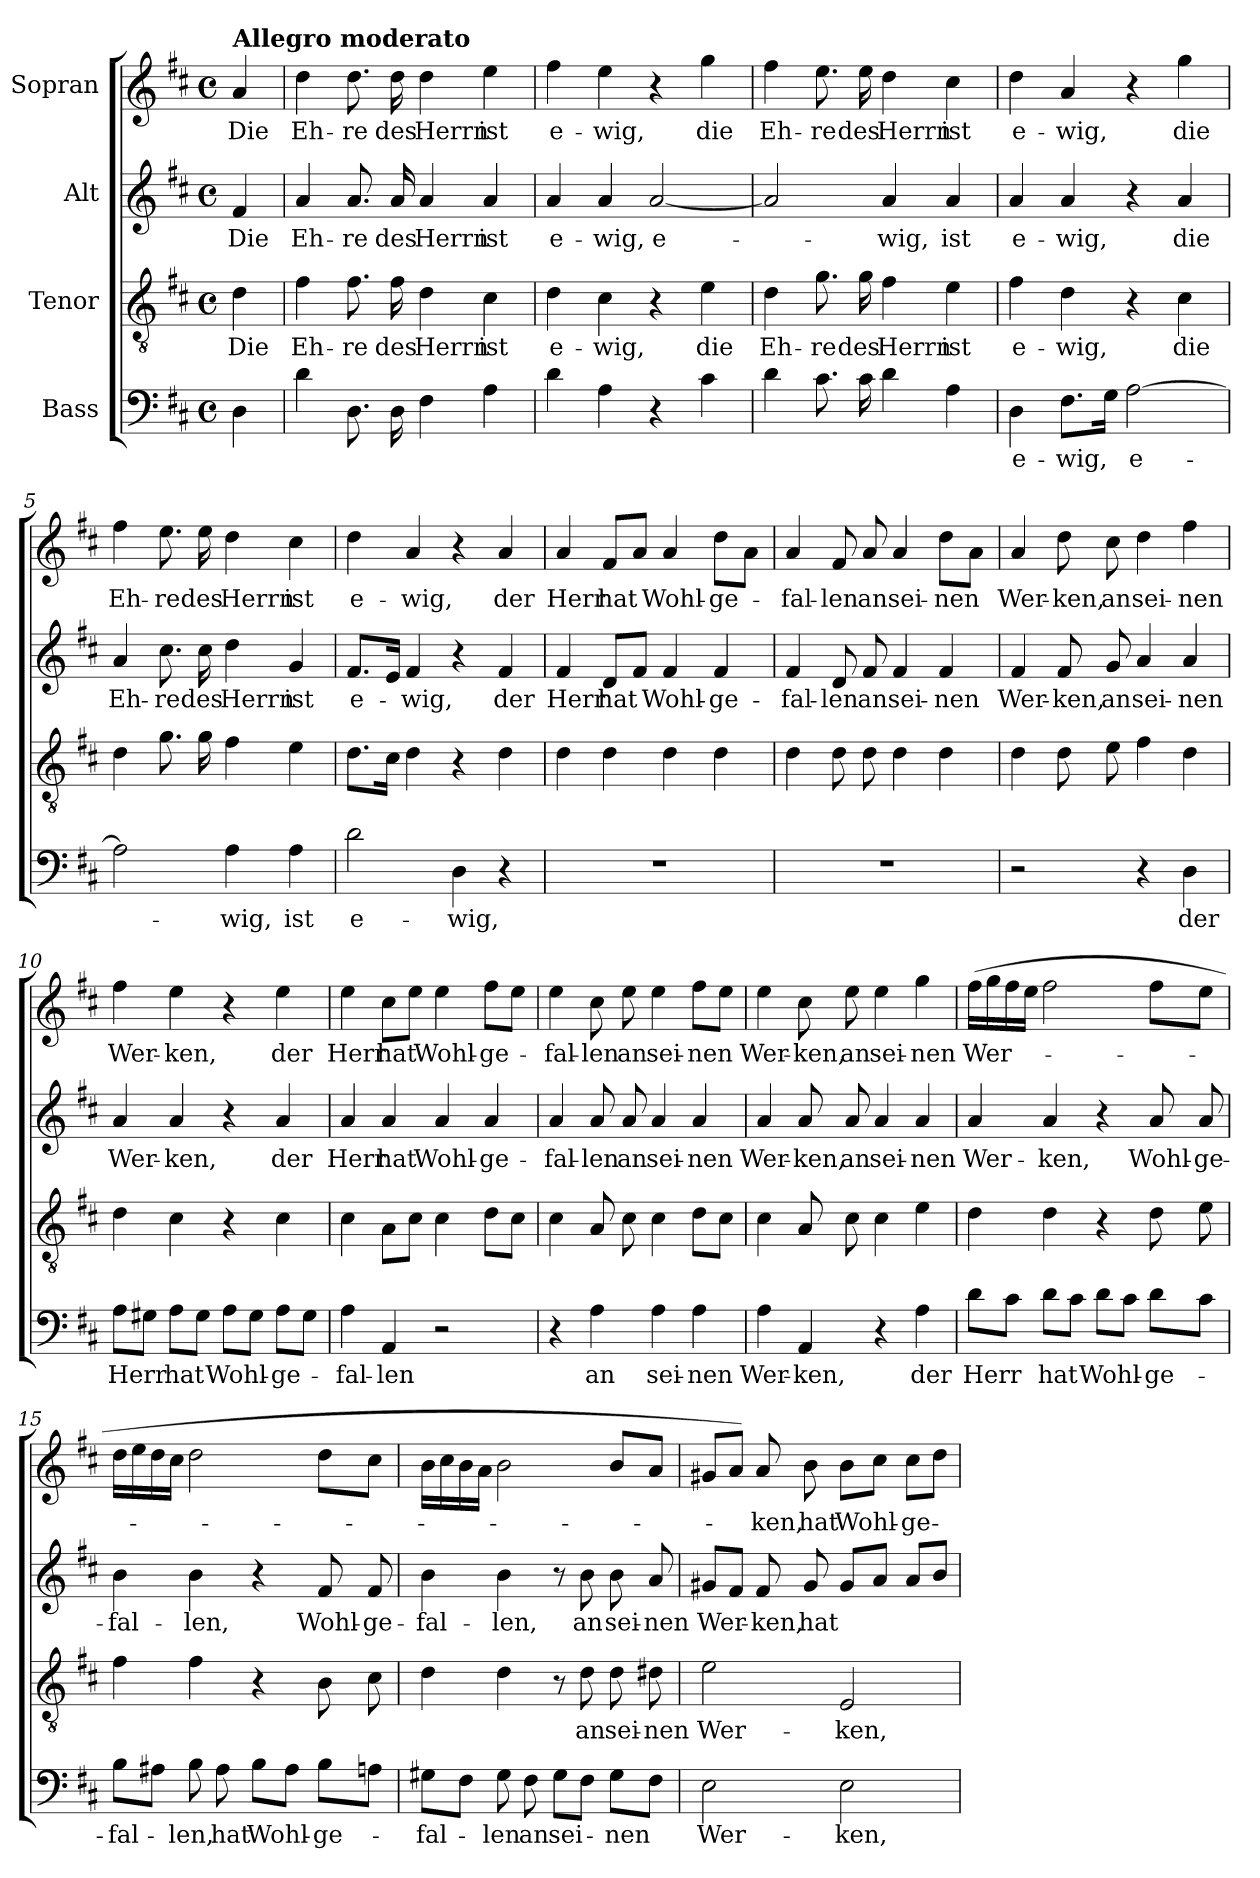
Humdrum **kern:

**kern	**text	**kern	**text	**kern	**text	**kern	**text
*part4	*part4	*part3	*part3	*part2	*part2	*part1	*part1
*staff4	*staff4	*staff3	*staff3	*staff2	*staff2	*staff1	*staff1
*I"Bass	*	*I"Tenor	*	*I"Alt	*	*I"Sopran	*
*clefF4	*	*clefGv2	*	*clefG2	*	*clefG2	*
*k[f#c#]	*	*k[f#c#]	*	*k[f#c#]	*	*k[f#c#]	*
*D:	*	*D:	*	*D:	*	*D:	*
*M4/4	*	*M4/4	*	*M4/4	*	*M4/4	*
*met(c)	*	*met(c)	*	*met(c)	*	*met(c)	*
=	=	=	=	=	=	=	=
!	!	!	!	!	!	!LO:TX:a:B:t=Allegro moderato	!
4D\	.	4d\	Die	4f#/	Die	4a/	Die
=1	=1	=1	=1	=1	=1	=1	=1
4d\	.	4f#\	Eh-	4a/	Eh-	4dd\	Eh-
8.D\	.	8.f#\	-re	8.a/	-re	8.dd\	-re
16D\	.	16f#\	des	16a/	des	16dd\	des
4F#\	.	4d\	Herrn	4a/	Herrn	4dd\	Herrn
4A\	.	4c#\	ist	4a/	ist	4ee\	ist
=2	=2	=2	=2	=2	=2	=2	=2
4d\	.	4d\	e-	4a/	e-	4ff#\	e-
4A\	.	4c#\	-wig,	4a/	-wig,	4ee\	-wig,
4r	.	4r	.	[2a/	e-	4r	.
4c#\	.	4e\	die	.	.	4gg\	die
=3	=3	=3	=3	=3	=3	=3	=3
4d\	.	4d\	Eh-	2a/]	.	4ff#\	Eh-
8.c#\	.	8.g\	-re	.	.	8.ee\	-re
16c#\	.	16g\	des	.	.	16ee\	des
4d\	.	4f#\	Herrn	4a/	-wig,	4dd\	Herrn
4A\	.	4e\	ist	4a/	ist	4cc#\	ist
=4	=4	=4	=4	=4	=4	=4	=4
4D\	e-	4f#\	e-	4a/	e-	4dd\	e-
8.F#\L	-wig,	4d\	-wig,	4a/	-wig,	4a/	-wig,
16G\Jk	.	.	.	.	.	.	.
[2A\	e-	4r	.	4r	.	4r	.
.	.	4c#\	die	4a/	die	4gg\	die
!!LO:LB:g=z
=5	=5	=5	=5	=5	=5	=5	=5
2A\]	.	4d\	.	4a/	Eh-	4ff#\	Eh-
.	.	8.g\	.	8.cc#\	-re	8.ee\	-re
.	.	16g\	.	16cc#\	des	16ee\	des
4A\	-wig,	4f#\	.	4dd\	Herrn	4dd\	Herrn
4A\	ist	4e\	.	4g/	ist	4cc#\	ist
=6	=6	=6	=6	=6	=6	=6	=6
2d\	e-	8.d\L	.	8.f#/L	e-	4dd\	e-
.	.	16c#\Jk	.	16e/Jk	.	.	.
.	.	4d\	.	4f#/	-wig,	4a/	-wig,
4D\	-wig,	4r	.	4r	.	4r	.
4r	.	4d\	.	4f#/	der	4a/	der
=7	=7	=7	=7	=7	=7	=7	=7
1r	.	4d\	.	4f#/	Herr	4a/	Herr
.	.	4d\	.	8d/L	hat	8f#/L	hat
.	.	.	.	8f#/J	.	8a/J	.
.	.	4d\	.	4f#/	Wohl-	4a/	Wohl-
.	.	4d\	.	4f#/	-ge-	8dd\L	-ge-
.	.	.	.	.	.	8a\J	.
=8	=8	=8	=8	=8	=8	=8	=8
1r	.	4d\	.	4f#/	-fal-	4a/	-fal-
.	.	8d\	.	8d/	-len	8f#/	-len
.	.	8d\	.	8f#/	an	8a/	an
.	.	4d\	.	4f#/	sei-	4a/	sei-
.	.	4d\	.	4f#/	-nen	8dd\L	-nen
.	.	.	.	.	.	8a\J	.
=9	=9	=9	=9	=9	=9	=9	=9
2r	.	4d\	.	4f#/	Wer-	4a/	Wer-
.	.	8d\	.	8f#/	-ken,	8dd\	-ken,
.	.	8e\	.	8g/	an	8cc#\	an
4r	.	4f#\	.	4a/	sei-	4dd\	sei-
4D\	der	4d\	.	4a/	-nen	4ff#\	-nen
!!LO:LB:g=z
=10	=10	=10	=10	=10	=10	=10	=10
8A\L	Herr	4d\	.	4a/	Wer-	4ff#\	Wer-
8G#X\J	.	.	.	.	.	.	.
8A\L	hat	4c#\	.	4a/	-ken,	4ee\	-ken,
8G#\J	.	.	.	.	.	.	.
8A\L	Wohl-	4r	.	4r	.	4r	.
8G#\J	.	.	.	.	.	.	.
8A\L	-ge-	4c#\	.	4a/	der	4ee\	der
8G#\J	.	.	.	.	.	.	.
=11	=11	=11	=11	=11	=11	=11	=11
4A\	-fal-	4c#\	.	4a/	Herr	4ee\	Herr
4AA/	-len	8A\L	.	4a/	hat	8cc#\L	hat
.	.	8c#\J	.	.	.	8ee\J	.
2r	.	4c#\	.	4a/	Wohl-	4ee\	Wohl-
.	.	8d\L	.	4a/	-ge-	8ff#\L	-ge-
.	.	8c#\J	.	.	.	8ee\J	.
=12	=12	=12	=12	=12	=12	=12	=12
4r	.	4c#\	.	4a/	-fal-	4ee\	-fal-
4A\	an	8A/	.	8a/	-len	8cc#\	-len
.	.	8c#\	.	8a/	an	8ee\	an
4A\	sei-	4c#\	.	4a/	sei-	4ee\	sei-
4A\	-nen	8d\L	.	4a/	-nen	8ff#\L	-nen
.	.	8c#\J	.	.	.	8ee\J	.
=13	=13	=13	=13	=13	=13	=13	=13
4A\	Wer-	4c#\	.	4a/	Wer-	4ee\	Wer-
4AA/	-ken,	8A/	.	8a/	-ken,	8cc#\	-ken,
.	.	8c#\	.	8a/	an	8ee\	an
4r	.	4c#\	.	4a/	sei-	4ee\	sei-
4A\	der	4e\	.	4a/	-nen	4gg\	-nen
!!LO:LB:g=z
=14	=14	=14	=14	=14	=14	=14	=14
8d\L	Herr	4d\	.	4a/	Wer-	(16ff#\LL	Wer-
.	.	.	.	.	.	16gg\	.
8c#\J	.	.	.	.	.	16ff#\	.
.	.	.	.	.	.	16ee\JJ	.
8d\L	hat	4d\	.	4a/	-ken,	2ff#\	.
8c#\J	.	.	.	.	.	.	.
8d\L	Wohl-	4r	.	4r	.	.	.
8c#\J	.	.	.	.	.	.	.
8d\L	-ge-	8d\	.	8a/	Wohl-	8ff#\L	.
8c#\J	.	8e\	.	8a/	-ge-	8ee\J	.
=15	=15	=15	=15	=15	=15	=15	=15
8B\L	-fal-	4f#\	.	4b\	-fal-	16dd\LL	.
.	.	.	.	.	.	16ee\	.
8A#X\J	.	.	.	.	.	16dd\	.
.	.	.	.	.	.	16cc#\JJ	.
8B\	-len,	4f#\	.	4b\	-len,	2dd\	.
8A#\	hat	.	.	.	.	.	.
8B\L	Wohl-	4r	.	4r	.	.	.
8A#\J	.	.	.	.	.	.	.
8B\L	-ge-	8B\	.	8f#/	Wohl-	8dd\L	.
8An\J	.	8c#\	.	8f#/	-ge-	8cc#\J	.
=16	=16	=16	=16	=16	=16	=16	=16
8G#X\L	-fal-	4d\	.	4b\	-fal-	16b\LL	.
.	.	.	.	.	.	16cc#\	.
8F#\J	.	.	.	.	.	16b\	.
.	.	.	.	.	.	16a\JJ	.
8G#\	-len	4d\	.	4b\	-len,	2b\	.
8F#\	an	.	.	.	.	.	.
8G#\L	sei-	8r	.	8r	.	.	.
8F#\J	.	8d\	an	8b\	an	.	.
8G#\L	-nen	8d\	sei-	8b\	sei-	8b/L	.
8F#\J	.	8d#X\	-nen	8a/	-nen	8a/J	.
=17	=17	=17	=17	=17	=17	=17	=17
2E\	Wer-	2e\	Wer-	8g#X/L	Wer-	8g#X/L	.
.	.	.	.	8f#/J	.	8a/J)	.
.	.	.	.	8f#/	-ken,	8a/	-ken,
.	.	.	.	8g#/	hat	8b\	hat
2E\	-ken,	2E/	-ken,	8g#/L	.	8b\L	Wohl-
.	.	.	.	8a/J	.	8cc#\J	.
.	.	.	.	8a/L	.	8cc#\L	-ge-
.	.	.	.	8b/J	.	8dd\J	.
=	=	=	=	=	=	=	=
*-	*-	*-	*-	*-	*-	*-	*-
